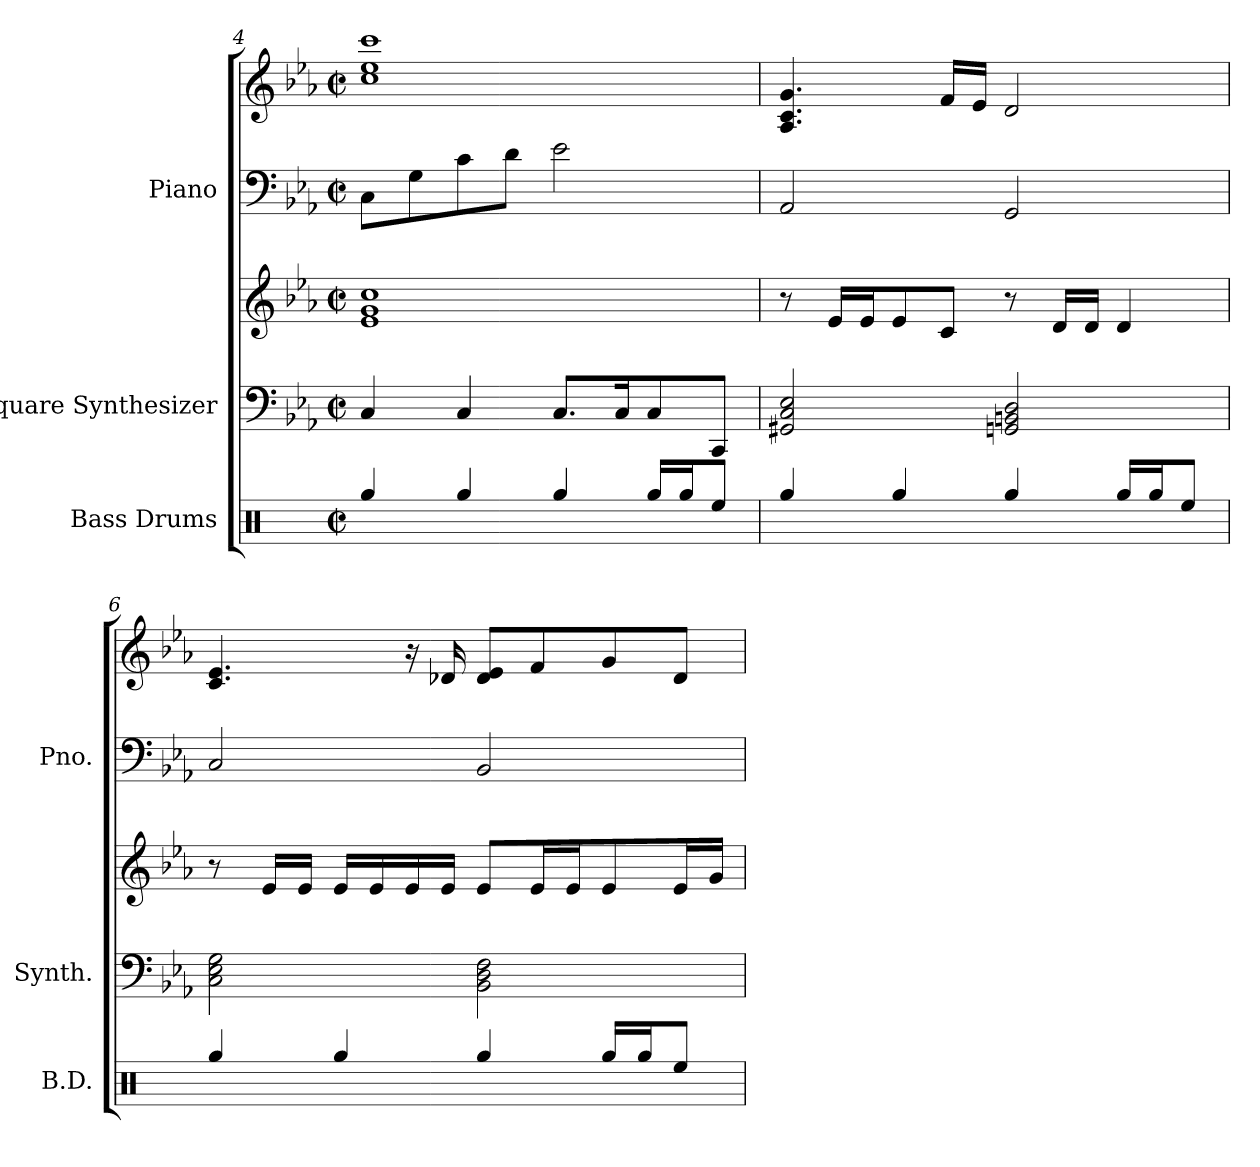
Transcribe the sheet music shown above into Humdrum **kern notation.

**kern	**kern	**kern	**kern	**kern
*part3	*part2	*part2	*part1	*part1
*staff5	*staff4	*staff3	*staff2	*staff1
*I"Bass Drums	*I"Square Synthesizer	*	*I"Piano	*
*I'B.D.	*I'Synth.	*	*I'Pno.	*
!!LO:LB:g=z
*clefX	*clefF4	*clefG2	*clefF4	*clefG2
*k[]	*k[b-e-a-]	*k[b-e-a-]	*k[b-e-a-]	*k[b-e-a-]
*M2/2	*M2/2	*M2/2	*M2/2	*M2/2
*met(c|)	*met(c|)	*met(c|)	*met(c|)	*met(c|)
=4	=4	=4	=4	=4
4Rgg/	4C/	1e- 1g 1cc	8C\L	1cc 1ee- 1ccc
.	.	.	8G\	.
4Rgg/	4C/	.	8c\	.
.	.	.	8d\J	.
4Rgg/	8.C/L	.	2e-\	.
.	16C/K	.	.	.
16Rgg/LL	8C/	.	.	.
16Rgg/J	.	.	.	.
8Ree/J	8CC/J	.	.	.
=5	=5	=5	=5	=5
4Rgg/	2GG#X/ 2C/ 2E-/	8r	2AA-/	4.A-/ 4.c/ 4.g/
.	.	16e-/LL	.	.
.	.	16e-/J	.	.
4Rgg/	.	8e-/	.	.
.	.	8c/J	.	16f/LL
.	.	.	.	16e-/JJ
4Rgg/	2GGn/ 2BBn/ 2D/	8r	2GG/	2d/
.	.	16d/LL	.	.
.	.	16d/JJ	.	.
16Rgg/LL	.	4d/	.	.
16Rgg/J	.	.	.	.
8Ree/J	.	.	.	.
=6	=6	=6	=6	=6
4Rgg/	2C\ 2E-\ 2G\	8r	2C/	4.c/ 4.e-/
.	.	16e-/LL	.	.
.	.	16e-/JJ	.	.
4Rgg/	.	16e-/LL	.	.
.	.	16e-/	.	.
.	.	16e-/	.	16r
.	.	16e-/JJ	.	16d-X/
4Rgg/	2BB-\ 2D\ 2F\	8e-/L	2BB-/	8d-/ 8e-/L
.	.	16e-/L	.	8f/
.	.	16e-/J	.	.
16Rgg/LL	.	8e-/	.	8g/
16Rgg/J	.	.	.	.
8Ree/J	.	16e-/L	.	8d-/J
.	.	16g/JJ	.	.
=	=	=	=	=
*-	*-	*-	*-	*-
